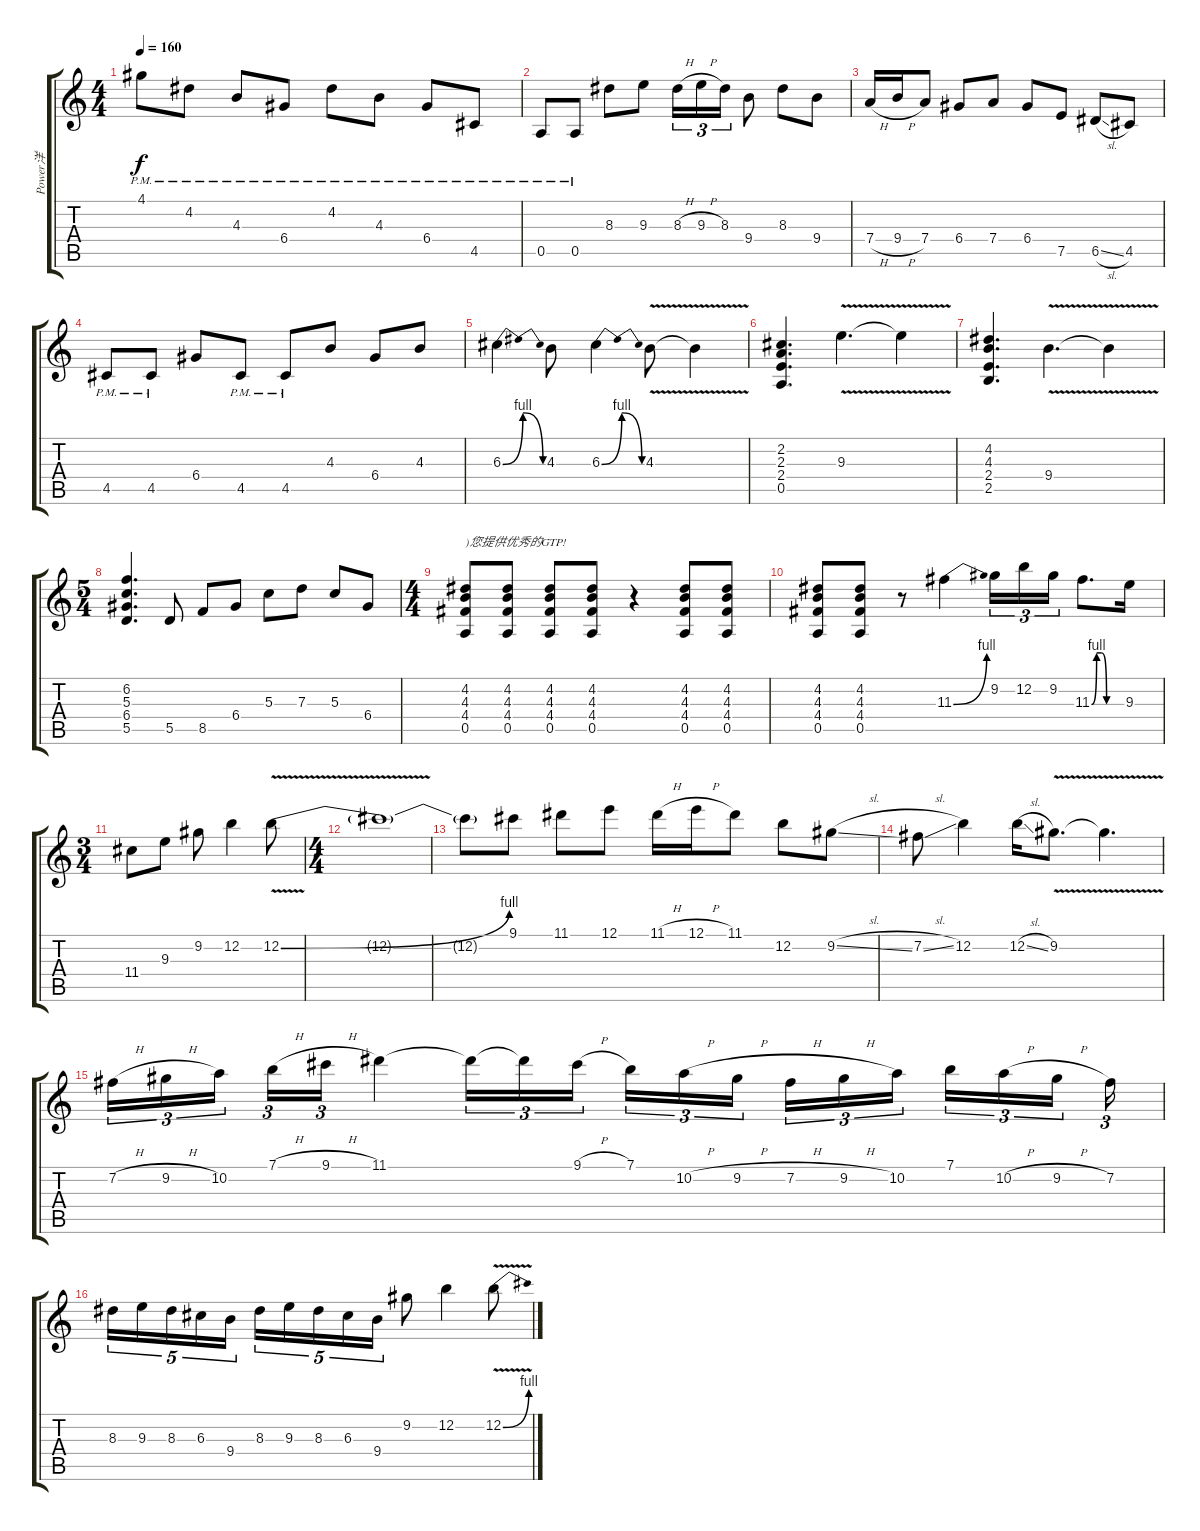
\track ("Power洋" "Power洋") {instrument overdrivenguitar}
\staff {score tabs}
\tuning (E4 B3 G3 D3 A2 E2) {hide}
\ts (4 4)
\tempo 160
\clef g2
\ks c
4.1{pm}.8{dy f} 4.2{pm}.8 4.3{pm}.8 6.4{pm}.8 4.2{pm}.8 4.3{pm}.8 6.4{pm}.8 4.5{pm}.8 |
0.5{pm}.8 0.5{pm}.8 8.3.8 9.3.8 8.3{h}.16{tu (3 2)} 9.3{h}.16{tu (3 2)} 8.3.16{tu (3 2)} 9.4.8 8.3.8 9.4.8 |
7.4{h}.16 9.4{h}.16 7.4.8 6.4.8 7.4.8 6.4.8 7.5.8 6.5{sl}.8 4.5.8 |
4.5{pm}.8 4.5{pm}.8 6.4.8 4.5{pm}.8 4.5{pm}.8 4.3.8 6.4.8 4.3.8 |
6.3{be (bendrelease 0 0 15 4 30 4 60 0)}.4 4.3.8 6.3{be (bendrelease 0 0 15 4 30 4 60 0)}.4 4.3{v}.8 4.3{t}.4 |
(2.2 2.3 2.4 0.5).4{d} 9.3{v}.4{d} 9.3{t}.4 |
(4.2 4.3 2.4 2.5).4{d} 9.4{v}.4{d} 9.4{t}.4 |
\ts (5 4)
(6.2 5.3 6.4 5.5).4{d} 5.5.8 8.5.8 6.4.8 5.3.8 7.3.8 5.3.8 6.4.8 |
\ts (4 4)
(4.2 4.3 4.4 0.5).8{txt ")您提供优秀的GTP!"} (4.2 4.3 4.4 0.5).8 (4.2 4.3 4.4 0.5).8 (4.2 4.3 4.4 0.5).8 r.4 (4.2 4.3 4.4 0.5).8 (4.2 4.3 4.4 0.5).8 |
(4.2 4.3 4.4 0.5).8 (4.2 4.3 4.4 0.5).8 r.8 11.3{be (bend 0 0 60 4)}.4 9.2.16{tu (3 2)} 12.2.16{tu (3 2)} 9.2.16{tu (3 2)} 11.3{be (custom 0 0 10 4 20 4 30 0 60 0)}.8{d} 9.3.16 |
\ts (3 4)
11.4.8 9.3.8 9.2.8 12.2.4 12.2{be (bend 0 0 60 4) v}.8 |
\ts (4 4)
12.2{t}.1 |
12.2{t}.8 9.1.8 11.1.8 12.1.8 11.1{h}.16 12.1{h}.16 11.1.8 12.2.8 9.2{sl}.8 |
7.2{sl}.8 12.2.4 12.2{sl}.16 9.2{v}.8{d} 9.2{t}.4{d} |
7.2{h}.16{tu (3 2)} 9.2{h}.16{tu (3 2)} 10.2.16{tu (3 2) beam splitsecondary} 7.1{h}.16{tu (3 2)} 9.1{h}.16{tu (3 2)} 11.1.4 11.1{t}.16{tu (3 2)} 11.1{t}.16{tu (3 2)} 9.1{h}.16{tu (3 2) beam splitsecondary} 7.1.16{tu (3 2)} 10.2{h}.16{tu (3 2)} 9.2{h}.16{tu (3 2) beam splitsecondary} 7.2{h}.16{tu (3 2)} 9.2{h}.16{tu (3 2)} 10.2.16{tu (3 2) beam splitsecondary} 7.1.16{tu (3 2)} 10.2{h}.16{tu (3 2)} 9.2{h}.16{tu (3 2) beam splitsecondary} 7.2.16{tu (3 2)} |
8.3.16{tu (5 4)} 9.3.16{tu (5 4)} 8.3.16{tu (5 4)} 6.3.16{tu (5 4)} 9.4.16{tu (5 4)} 8.3.16{tu (5 4)} 9.3.16{tu (5 4)} 8.3.16{tu (5 4)} 6.3.16{tu (5 4)} 9.4.16{tu (5 4)} 9.2.8 12.2.4 12.2{be (bend 0 0 60 4) v}.8
